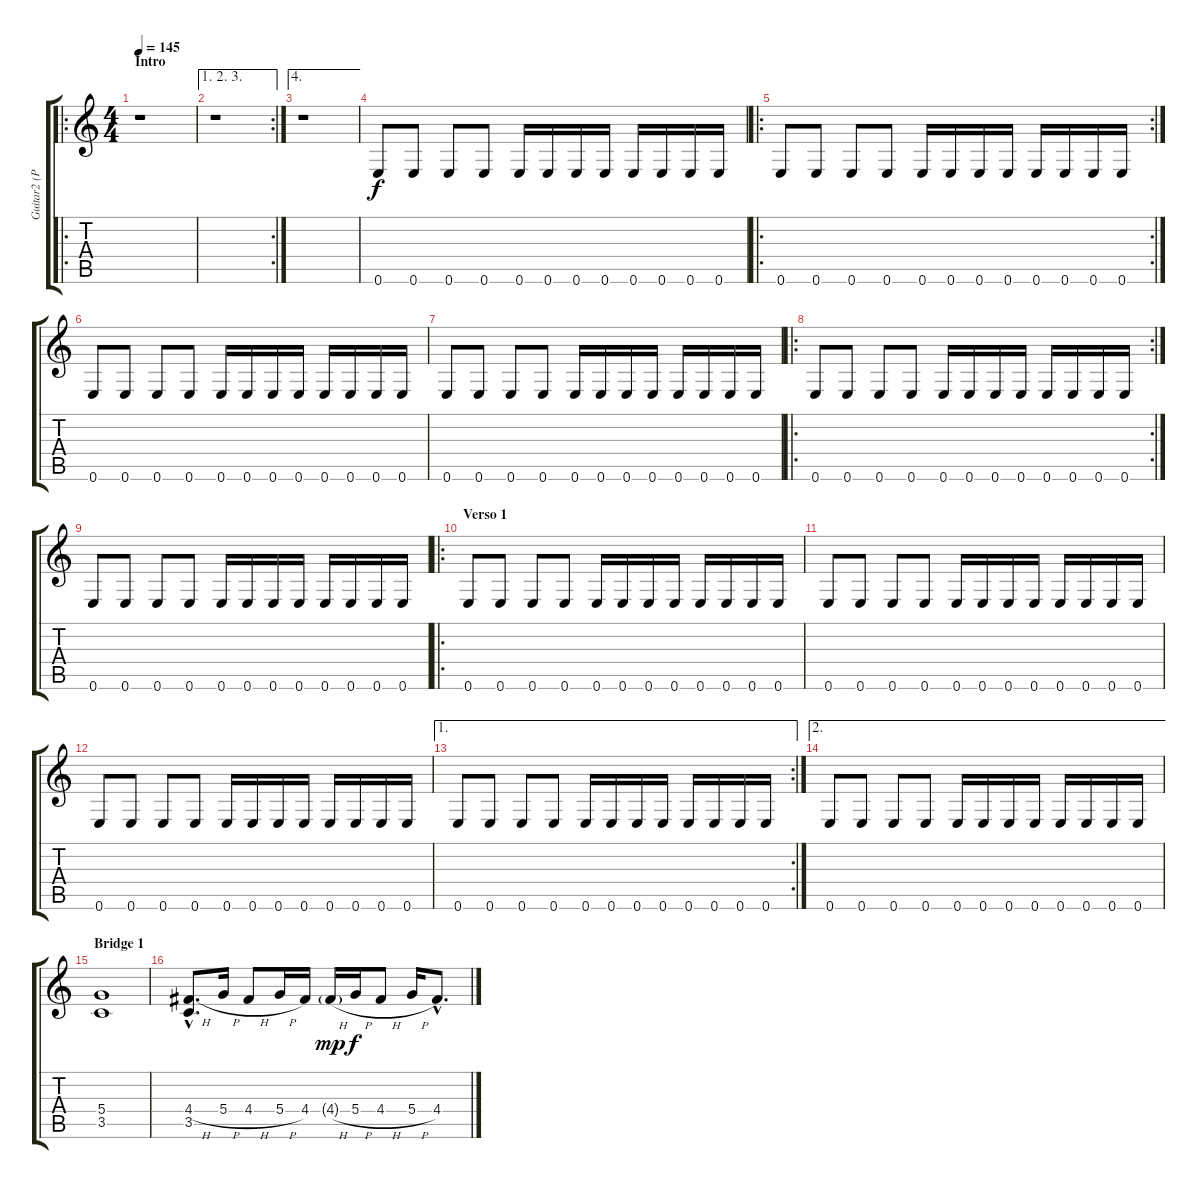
\track ("Guitar2 (Pitrelli)" "Guitar2 (P") {instrument distortionguitar}
\staff {score tabs}
\tuning (E4 B3 G3 D3 A2 E2) {hide}
\ro
\ts (4 4)
\section ("" "Intro")
\tempo 145
\clef g2
\ks c
r.1{dy f instrument distortionguitar} |
\ae (1 2 3)
\rc 2
r.1 |
\ae 4
r.1 |
0.6.8 0.6.8 0.6.8 0.6.8 0.6.16 0.6.16 0.6.16 0.6.16 0.6.16 0.6.16 0.6.16 0.6.16 |
\ro
\rc 2
0.6.8 0.6.8 0.6.8 0.6.8 0.6.16 0.6.16 0.6.16 0.6.16 0.6.16 0.6.16 0.6.16 0.6.16 |
0.6.8 0.6.8 0.6.8 0.6.8 0.6.16 0.6.16 0.6.16 0.6.16 0.6.16 0.6.16 0.6.16 0.6.16 |
0.6.8 0.6.8 0.6.8 0.6.8 0.6.16 0.6.16 0.6.16 0.6.16 0.6.16 0.6.16 0.6.16 0.6.16 |
\ro
\rc 2
0.6.8 0.6.8 0.6.8 0.6.8 0.6.16 0.6.16 0.6.16 0.6.16 0.6.16 0.6.16 0.6.16 0.6.16 |
0.6.8 0.6.8 0.6.8 0.6.8 0.6.16 0.6.16 0.6.16 0.6.16 0.6.16 0.6.16 0.6.16 0.6.16 |
\ro
\section ("" "Verso 1")
0.6.8 0.6.8 0.6.8 0.6.8 0.6.16 0.6.16 0.6.16 0.6.16 0.6.16 0.6.16 0.6.16 0.6.16 |
0.6.8 0.6.8 0.6.8 0.6.8 0.6.16 0.6.16 0.6.16 0.6.16 0.6.16 0.6.16 0.6.16 0.6.16 |
0.6.8 0.6.8 0.6.8 0.6.8 0.6.16 0.6.16 0.6.16 0.6.16 0.6.16 0.6.16 0.6.16 0.6.16 |
\ae 1
\rc 2
0.6.8 0.6.8 0.6.8 0.6.8 0.6.16 0.6.16 0.6.16 0.6.16 0.6.16 0.6.16 0.6.16 0.6.16 |
\ae 2
0.6.8 0.6.8 0.6.8 0.6.8 0.6.16 0.6.16 0.6.16 0.6.16 0.6.16 0.6.16 0.6.16 0.6.16 |
\section ("" "Bridge 1")
(5.4 3.5).1 |
(4.4{h hac} 3.5{hac}).8{d} 5.4{h}.16 4.4{h}.8 5.4{h}.16 4.4.16 4.4{h g}.16{dy mp} 5.4{h}.16{dy f} 4.4{h}.8 5.4{h}.16 4.4{hac}.8{d}
